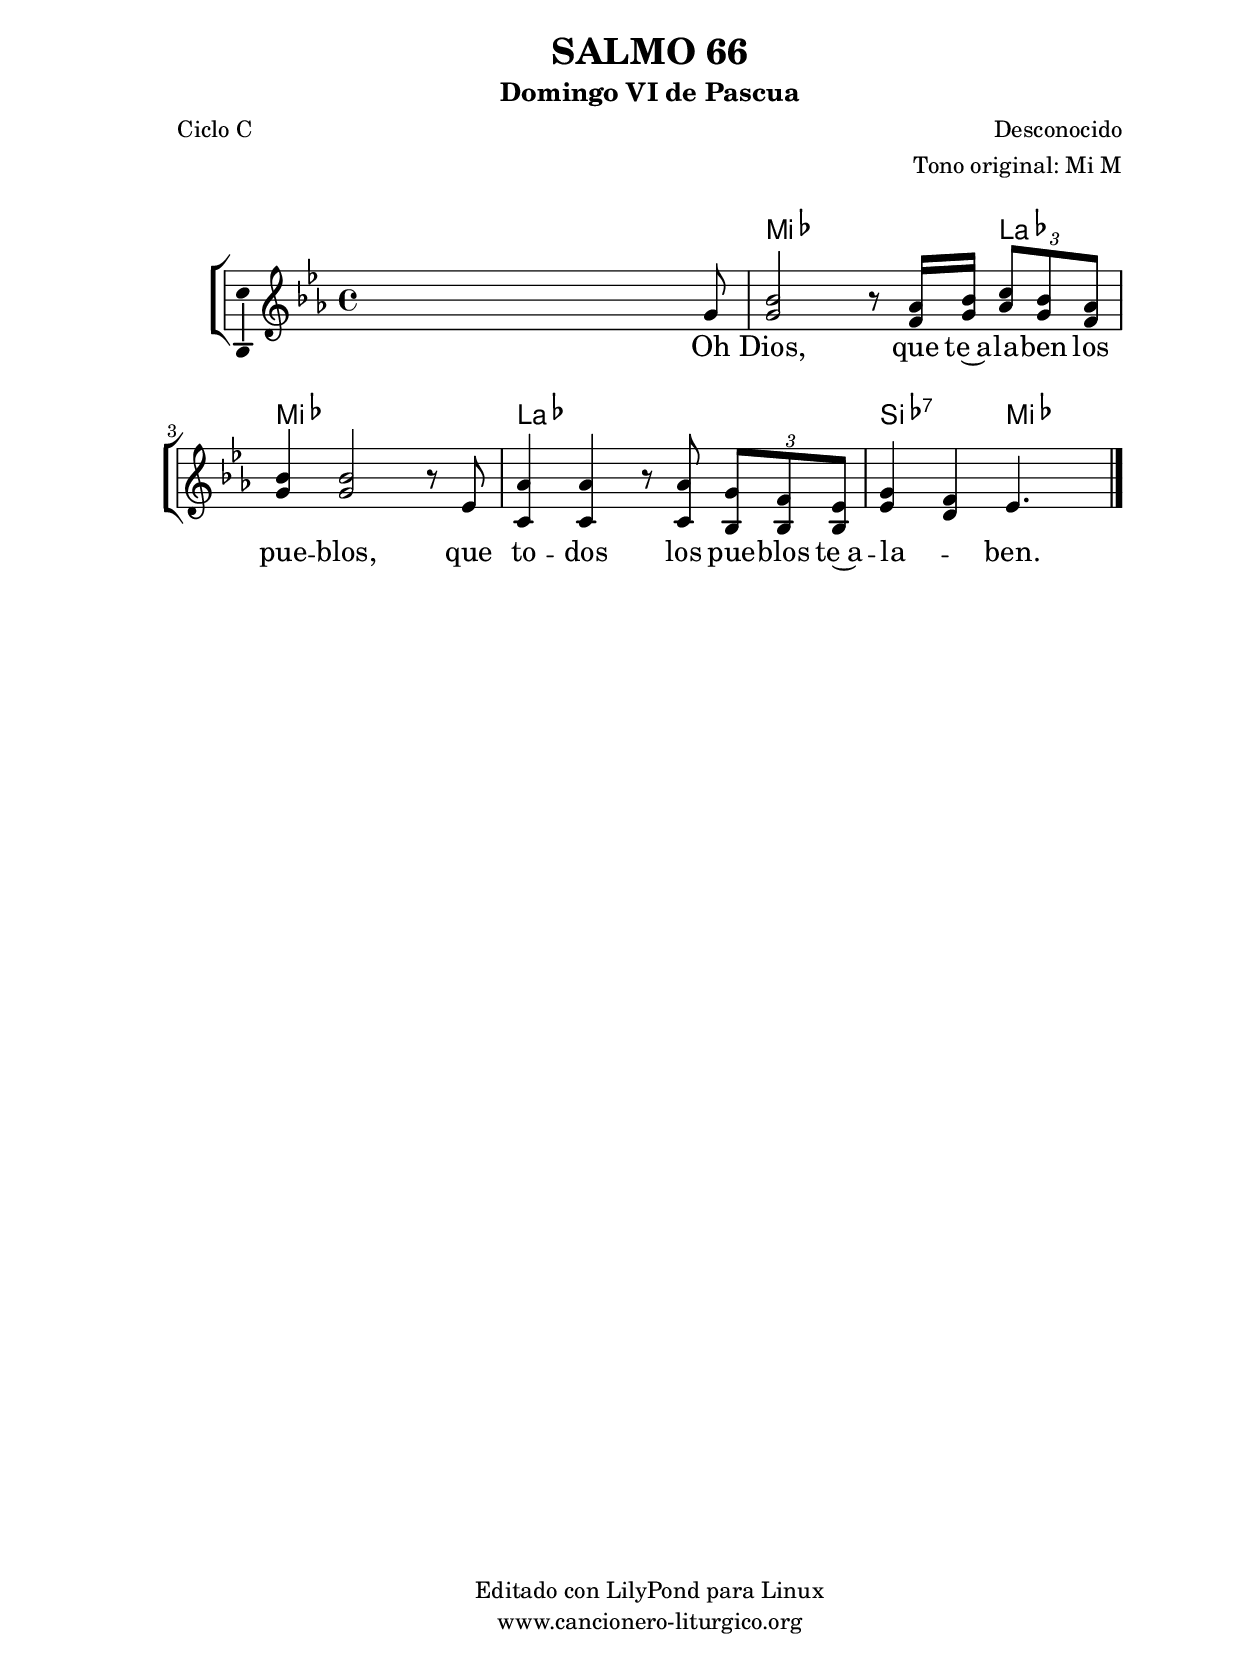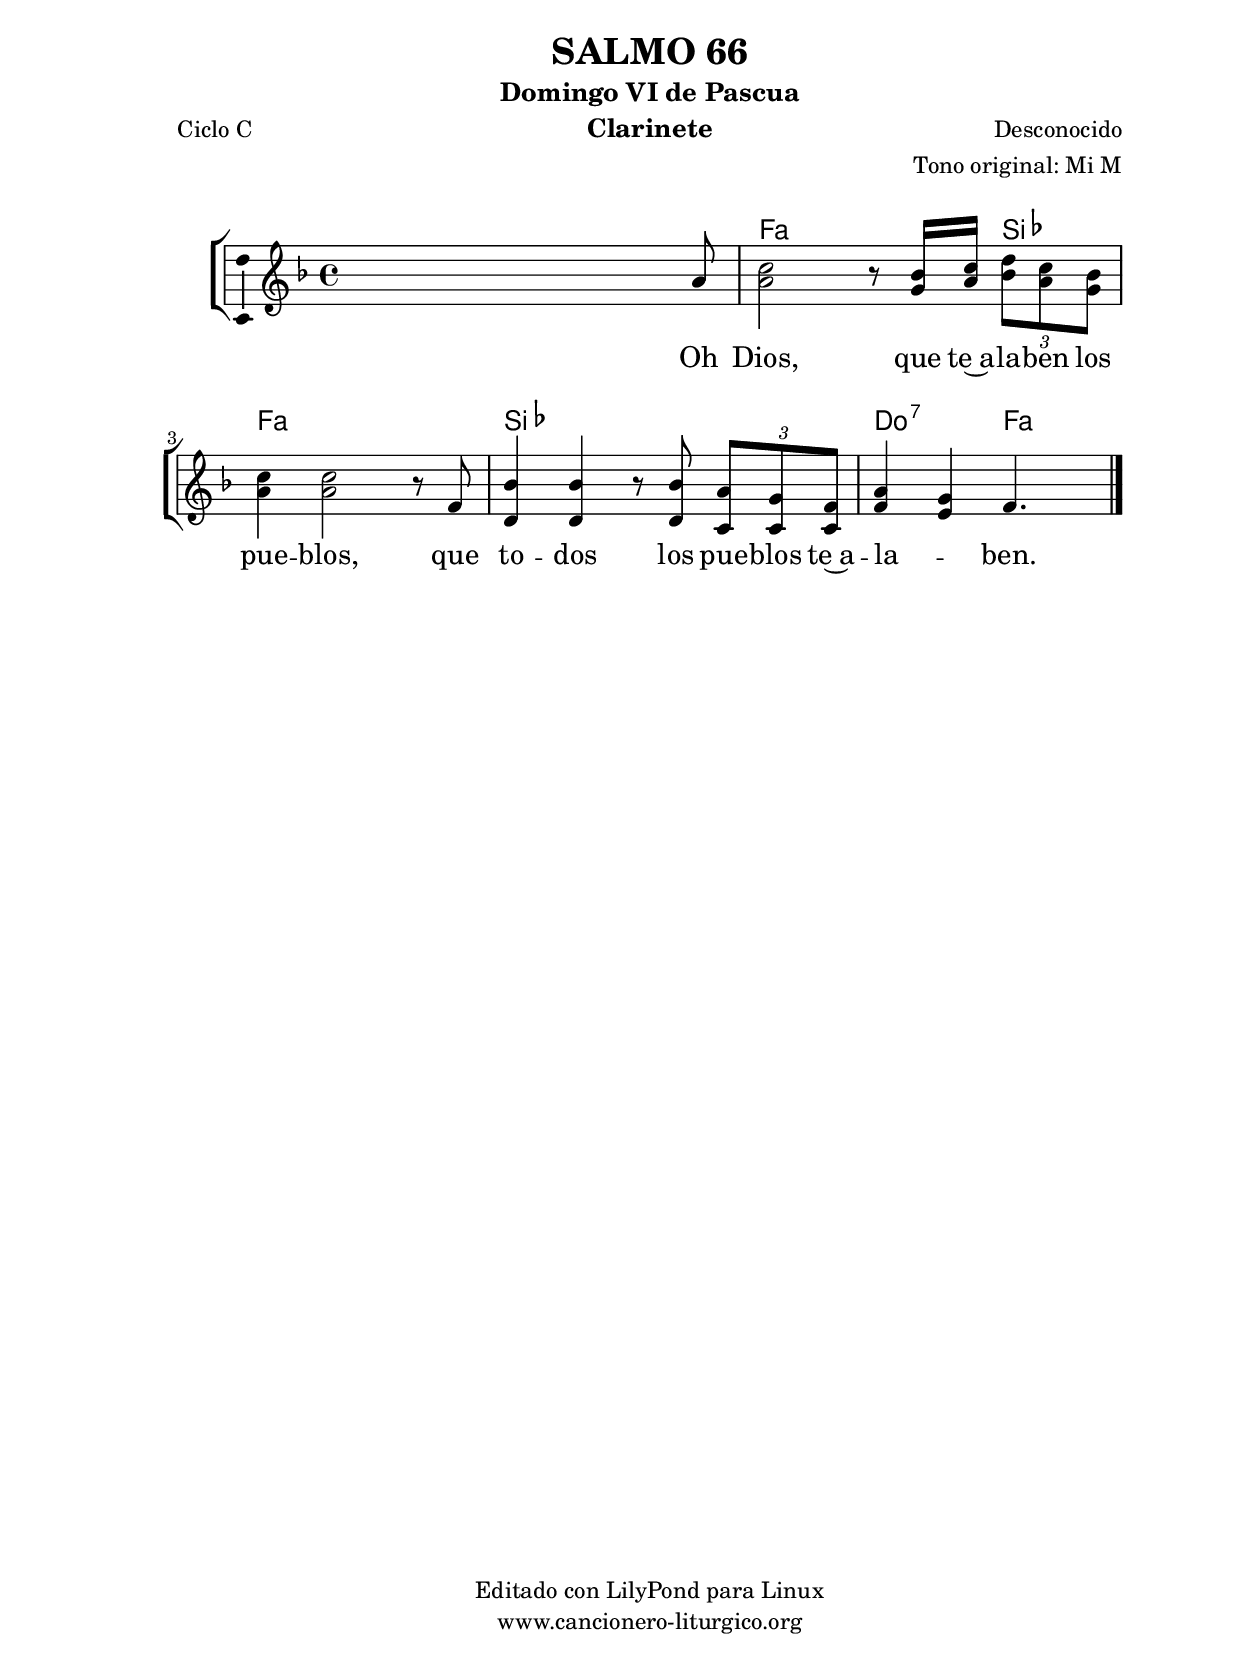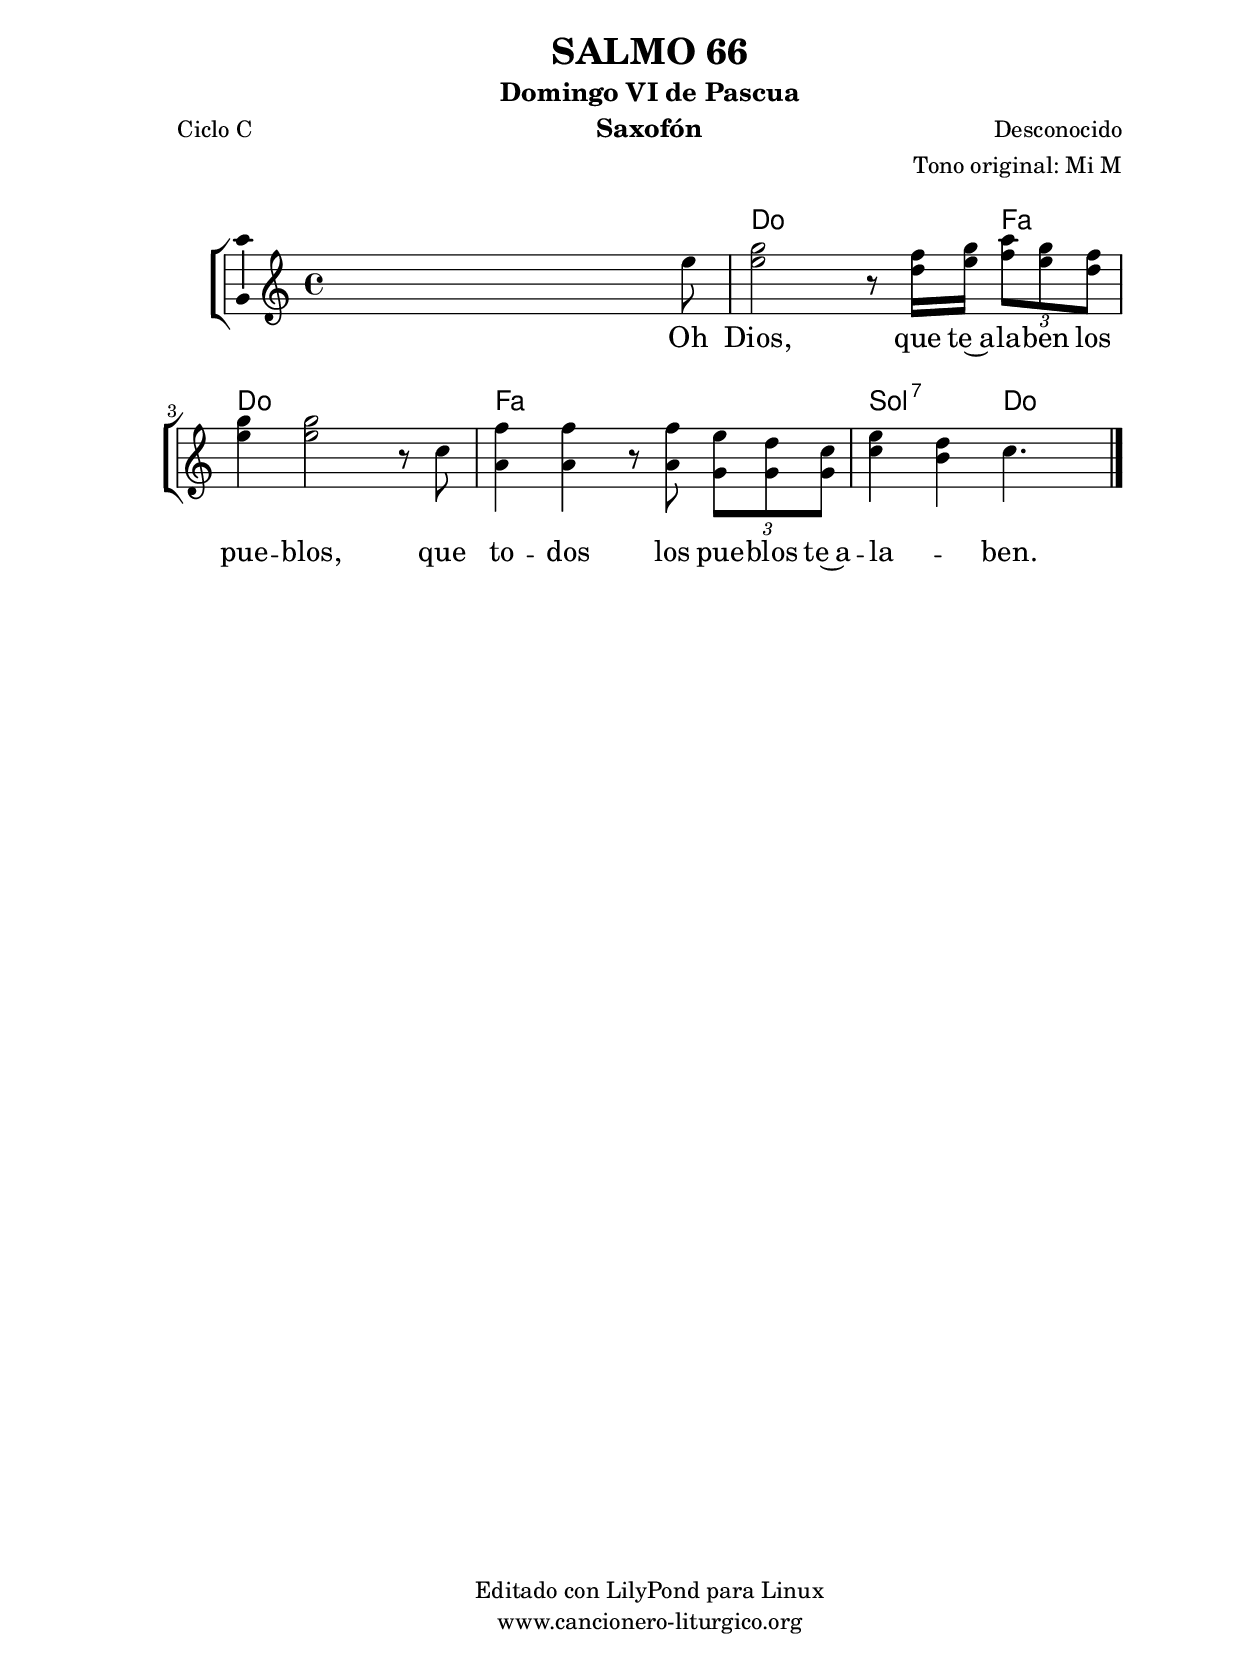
%
%para convertir .midi en .wav:
%timidity filename.midi -Ow -o finename.wav
%
%
%Para convertir de .wav a .mp3:
%lame -h -m j filename.wav
%
%
%para escuchar el midi:
%timidity nombrefichero.midi
%


%versión de lilypond para la que se ha escrito esta partitura:
\version "2.16.0"

	%Tamaño papel
	#(set-default-paper-size "a4")
	%Tamaño partitura
	#(set-global-staff-size 20)
	%No responde al pulsar sobre una nota
	#(ly:set-option 'point-and-click #f)

%parámetros del encabezamiento:
\header {
	title = "SALMO 66"
	subtitle = "Domingo VI de Pascua"
	composer = "Desconocido"
	poet = "Ciclo C"
	meter = ""
	arranger = "Tono original: Mi M"
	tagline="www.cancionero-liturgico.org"
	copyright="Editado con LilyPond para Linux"
	tiempo = "Pascua"
	usos = "Salmo"
	letra = "Oh Dios, que te alaben los pueblos, que todos los pueblos te alaben."
	}

%parámetros asociados al papel:
\paper  {
	oddHeaderMarkup = \markup {\fill-line { \on-the-fly #not-first-page \fromproperty #'header:title \on-the-fly #not-first-page \fromproperty #'header:composer }}
	evenHeaderMarkup = \markup {\fill-line { \fromproperty #'header:composer \fromproperty #'header:title }}
	#(set-paper-size "a4")
	print-page-number = ##f
	first-page-number = 1
	print-first-page-number = ##f
%	head-separation = 3.0 \cm
	top-margin = 2.0 \cm
	bottom-margin = 0.5\cm
%%%	bottom-margin = -1.0\cm
	left-margin = 3.0 \cm
	line-width = 16.0 \cm 
	indent = 8\mm
	interscoreline = 2.\mm
	between-system-space = 15\mm
%	para que las partituras no llenen la hoja:
	ragged-bottom = ##t
%	idem para la última hoja:
	ragged-last-bottom = ##f
%	para que las partituras llenen el ancho del papel:
	ragged-last = ##f
	after-title-space = 2.5 \cm
%page-count=1
%system-count=8

	%Flexible Vertical Spacing
%	markup-markup-spacing =
%	#'((basic-distance . 15) (minimum-distance . 15) (padding . 3))
	markup-system-spacing =
	#'((basic-distance . 15) (minimum-distance . 15) (padding . 3))
	system-system-spacing =
	#'((basic-distance . 15) (minimum-distance . 15) (padding . 3))
	score-system-spacing =
	#'((basic-distance . 15) (minimum-distance . 15) (padding . 5))
%	top-system-spacing = % header
%	#'((basic-distance . 8) (minimum-distance . 0) (padding . 3))
%	top-markup-spacing =
%	#'((basic-distance . 20) (minimum-distance . 20) (padding . 3))
	last-bottom-spacing = % footer
	#'((basic-distance . 5) (minimum-distance . 5) (padding . 3))
%	score-markup-spacing =
%	#'((basic-distance . 16) (minimum-distance . 13) (padding . 3))

	}


%parámetros que afectan a toda la partitura:
global =  {
	%clave de sol (G):
	\clef G
	%armadura:
	\transpose e ees
	\key e \major
	\tempo 4=70
	\set Score.tempoHideNote = ##t
	}


acordes = {
	\italianChords
	\chordmode {
	\transpose e ees
{

s1
e2. a4 e1 a b2:7 e

	}
	}
}

melodia = 
	\transpose e ees
{
	\relative c''{

\time 4/4
s2 s4 s8 gis8
<<
{
b2 r8 a16 b \times 2/3 {cis8 b a}
b4 b2 r8 e,8
a4 a r8 a8 \times 2/3 {gis8 fis e}
gis4 fis e4.
}
{
gis2 r8 fis16 gis \times 2/3 {a8 gis fis}
gis4 gis2 r8 s8
cis,4 cis r8 cis8 \times 2/3 {b8 b b}
e4 dis s4.
}
>>
s8

	\bar "|."
	}
	}


texto = \lyricmode {
Oh Dios, que te~a -- la -- ben los pue -- blos,
que to -- dos los pue -- blos te~a -- la -- _ ben.
	}


acordesStaff = \context ChordNames = acordesStaff <<
	\set chordChanges = ##t
	\acordes
	>>


vozStaff = \context Voice = vozStaff
\with {\consists "Ambitus_engraver"}
<<
%	\set Staff.instrumentName = ""
%	\set Staff.shortInstrumentName = ""
%	\set Staff.midiInstrument = #"clarinet"
%	\set Staff.midiInstrument = #"cello"
%	\set Staff.midiInstrument = #"flute"
	\set Staff.midiInstrument = #"electric guitar (jazz)"
%	\set Staff.midiInstrument = #"english horn"
%	\set Staff.midiInstrument = #"violin"
%	\set Staff.midiInstrument = #"glockenspiel"
	\set Staff.midiMinimumVolume = #0.7
	\set Staff.midiMaximumVolume = #0.9
	\global
	\melodia
	>>


textoStaff = \context Lyrics = textoStaff <<
	\lyricsto vozStaff \texto
	>>

\book {
	\score {
		\context ChoirStaff {
			\override StaffGroup.SystemStartBracket #'collapse-height = #1
			\override Score.SystemStartBar #'collapse-height = #1
			<<
			\acordesStaff
			\vozStaff
			\textoStaff
			>>
			}
		\layout {
	    		\context {
				\Lyrics
				\override LyricText #'font-size = #2
				}
	   		 \context {
				\Score
				%fontSize = #3
				\override StaffSymbol #'staff-space = #(magstep +3)
				%\override Beam #'thickness = #0.55
				%\override SpacingSpanner #'spacing-increment = #1.0
				%\override Slur #'height-limit = #1.5
				}
			}
		}
	\score {
		\unfoldRepeats
		\context ChoirStaff {
			<<
			\acordesStaff
			\vozStaff
			>>
			}
		\midi {
	  		\context {
	  			\Score
				tempoWholesPerMinute = #(ly:make-moment 70 4)
				}
			}
		}
	}

%Partitura para clarinete
#(define output-suffix "C")
\book {
	\header{
		instrument = "Clarinete"
		}
	\score {
		\context ChoirStaff {
			\override StaffGroup.SystemStartBracket #'collapse-height = #1
			\override Score.SystemStartBar #'collapse-height = #1
\transpose c d
			<<
			\acordesStaff
			\vozStaff
			\textoStaff
			>>
			}
		\layout {
	    		\context {
				\Lyrics
				\override LyricText #'font-size = #2
				}
	   		 \context {
				\Score
				%fontSize = #3
				\override StaffSymbol #'staff-space = #(magstep +3)
				%\override Beam #'thickness = #0.55
				%\override SpacingSpanner #'spacing-increment = #1.0
				%\override Slur #'height-limit = #1.5
				}
			}
		}
	}

%Partitura para saxofón
#(define output-suffix "S")
\book {
	\header{
		instrument = "Saxofón"
		}
	\score {
		\context ChoirStaff {
			\override StaffGroup.SystemStartBracket #'collapse-height = #1
			\override Score.SystemStartBar #'collapse-height = #1
\transpose c a
			<<
			\acordesStaff
			\vozStaff
			\textoStaff
			>>
			}
		\layout {
	    		\context {
				\Lyrics
				\override LyricText #'font-size = #2
				}
	   		 \context {
				\Score
				%fontSize = #3
				\override StaffSymbol #'staff-space = #(magstep +3)
				%\override Beam #'thickness = #0.55
				%\override SpacingSpanner #'spacing-increment = #1.0
				%\override Slur #'height-limit = #1.5
				}
			}
		}
	}

